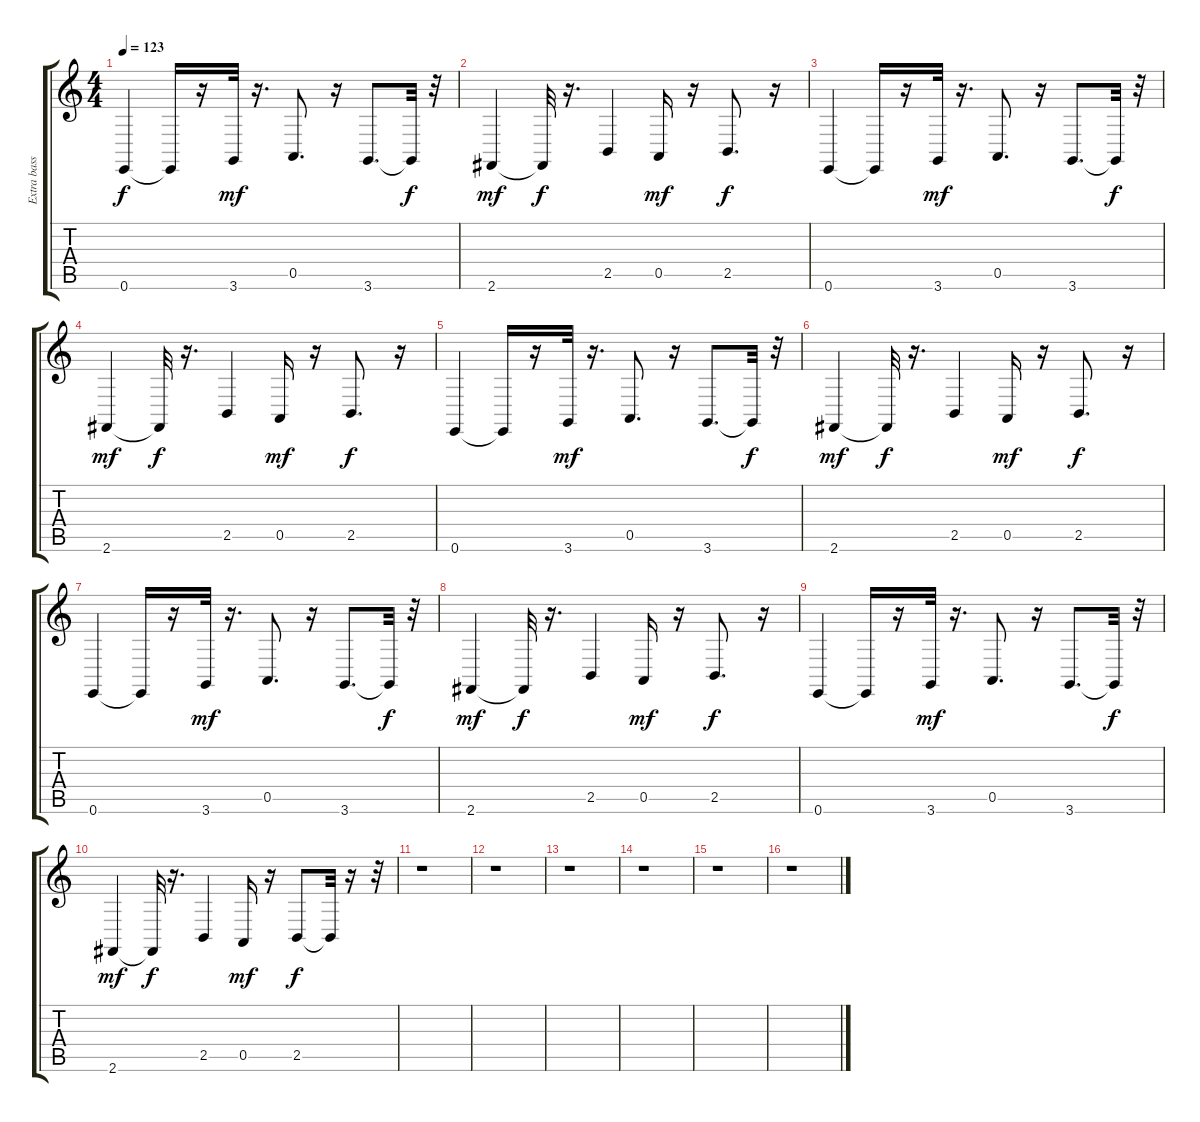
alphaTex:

\track ("Extra bass" "Extra bass") {instrument clavinet}
\staff {score tabs}
\tuning (E4 B3 G3 D3 A2 E2) {hide}
\ts (4 4)
\tempo 123
\clef g2
\ks c
0.6.4{dy f} 0.6{t}.16 r.16 3.6.32{dy mf} r.16{d} 0.5.8{d} r.16 3.6.8{d} 3.6{t}.32{dy f} r.32 |
2.6.4{dy mf} 2.6{t}.32{dy f} r.16{d} 2.5.4 0.5.16{dy mf} r.16 2.5.8{d dy f} r.16 |
0.6.4 0.6{t}.16 r.16 3.6.32{dy mf} r.16{d} 0.5.8{d} r.16 3.6.8{d} 3.6{t}.32{dy f} r.32 |
2.6.4{dy mf} 2.6{t}.32{dy f} r.16{d} 2.5.4 0.5.16{dy mf} r.16 2.5.8{d dy f} r.16 |
0.6.4 0.6{t}.16 r.16 3.6.32{dy mf} r.16{d} 0.5.8{d} r.16 3.6.8{d} 3.6{t}.32{dy f} r.32 |
2.6.4{dy mf} 2.6{t}.32{dy f} r.16{d} 2.5.4 0.5.16{dy mf} r.16 2.5.8{d dy f} r.16 |
0.6.4 0.6{t}.16 r.16 3.6.32{dy mf} r.16{d} 0.5.8{d} r.16 3.6.8{d} 3.6{t}.32{dy f} r.32 |
2.6.4{dy mf} 2.6{t}.32{dy f} r.16{d} 2.5.4 0.5.16{dy mf} r.16 2.5.8{d dy f} r.16 |
0.6.4 0.6{t}.16 r.16 3.6.32{dy mf} r.16{d} 0.5.8{d} r.16 3.6.8{d} 3.6{t}.32{dy f} r.32 |
2.6.4{dy mf} 2.6{t}.32{dy f} r.16{d} 2.5.4 0.5.16{dy mf} r.16 2.5.8{dy f} 2.5{t}.32 r.16 r.32 |
r.1 |
r.1 |
r.1 |
r.1 |
r.1 |
r.1
